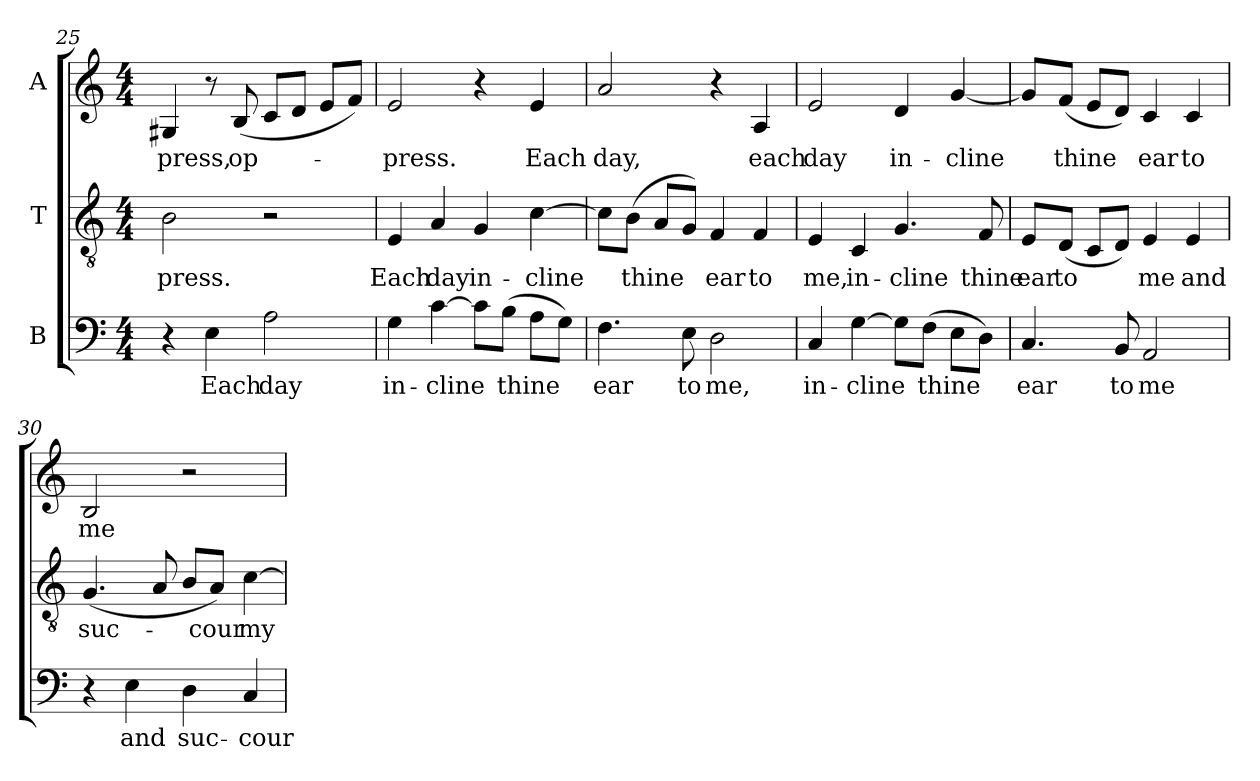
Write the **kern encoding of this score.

**kern	**text	**kern	**text	**kern	**text
*part3	*part3	*part2	*part2	*part1	*part1
*staff3	*staff3	*staff2	*staff2	*staff1	*staff1
*I"B	*	*I"T	*	*I"A	*
!!LO:LB:g=z
*clefF4	*	*clefGv2	*	*clefG2	*
*	*	*ITrd7c12	*	*	*
*k[]	*	*k[]	*	*k[]	*
*C:	*	*C:	*	*C:	*
*M4/4	*	*M4/4	*	*M4/4	*
=25	=25	=25	=25	=25	=25
!	!	!	!LO:LY:b:color=#000000	!	!
!	!	!	!	!	!LO:LY:b:color=#000000
4r	.	2BBi\	-press.	4G#Xi/	-press,
!	!LO:LY:b:color=#000000	!	!	!	!
4Ei\	Each	.	.	8r	.
!	!	!	!	!	!LO:LY:b:color=#000000
.	.	.	.	(8Bi/	op-
!	!LO:LY:b:color=#000000	!	!	!	!
2Ai\	day	2r	.	8ci/L	.
.	.	.	.	8di/J	.
.	.	.	.	8ei/L	.
.	.	.	.	8fi/J)	.
=26	=26	=26	=26	=26	=26
!	!LO:LY:b:color=#000000	!	!	!	!
!	!	!	!LO:LY:b:color=#000000	!	!
!	!	!	!	!	!LO:LY:b:color=#000000
4Gi\	in-	4EEi/	Each	2ei/	-press.
!	!LO:LY:b:color=#000000	!	!	!	!
!	!	!	!LO:LY:b:color=#000000	!	!
[4ci\	-cline	4AAi/	day	.	.
!	!	!	!LO:LY:b:color=#000000	!	!
8ci\L]	.	4GGi/	in-	4r	.
!	!LO:LY:b:color=#000000	!	!	!	!
(8Bi\J	thine	.	.	.	.
!	!	!	!LO:LY:b:color=#000000	!	!
!	!	!	!	!	!LO:LY:b:color=#000000
8Ai\L	.	[4Ci\	-cline	4ei/	Each
8Gi\J)	.	.	.	.	.
=27	=27	=27	=27	=27	=27
!	!LO:LY:b:color=#000000	!	!	!	!
!	!	!	!	!	!LO:LY:b:color=#000000
4.Fi\	ear	8Ci\L]	.	2ai/	day,
!	!	!	!LO:LY:b:color=#000000	!	!
.	.	(8BBi\J	thine	.	.
.	.	8AAi/L	.	.	.
!	!LO:LY:b:color=#000000	!	!	!	!
8Ei\	to	8GGi/J)	.	.	.
!	!LO:LY:b:color=#000000	!	!	!	!
!	!	!	!LO:LY:b:color=#000000	!	!
2Di\	me,	4FFi/	ear	4r	.
!	!	!	!LO:LY:b:color=#000000	!	!
!	!	!	!	!	!LO:LY:b:color=#000000
.	.	4FFi/	to	4Ai/	each
=28	=28	=28	=28	=28	=28
!	!LO:LY:b:color=#000000	!	!	!	!
!	!	!	!LO:LY:b:color=#000000	!	!
!	!	!	!	!	!LO:LY:b:color=#000000
4Ci/	in-	4EEi/	me,	2ei/	day
!	!LO:LY:b:color=#000000	!	!	!	!
!	!	!	!LO:LY:b:color=#000000	!	!
[4Gi\	-cline	4CCi/	in-	.	.
!	!	!	!LO:LY:b:color=#000000	!	!
!	!	!	!	!	!LO:LY:b:color=#000000
8Gi\L]	.	4.GGi/	-cline	4di/	in-
!	!LO:LY:b:color=#000000	!	!	!	!
(8Fi\J	thine	.	.	.	.
!	!	!	!	!	!LO:LY:b:color=#000000
8Ei\L	.	.	.	[4gi/	-cline
!	!	!	!LO:LY:b:color=#000000	!	!
8Di\J)	.	8FFi/	thine	.	.
!!LO:LB:g=z
=29	=29	=29	=29	=29	=29
!	!LO:LY:b:color=#000000	!	!	!	!
!	!	!	!LO:LY:b:color=#000000	!	!
4.Ci/	ear	8EEi/L	ear	8gi/L]	.
!	!	!	!LO:LY:b:color=#000000	!	!
!	!	!	!	!	!LO:LY:b:color=#000000
.	.	(8DDi/J	to	(8fi/J	thine
.	.	8CCi/L	.	8ei/L	.
!	!LO:LY:b:color=#000000	!	!	!	!
8BBi/	to	8DDi/J)	.	8di/J)	.
!	!LO:LY:b:color=#000000	!	!	!	!
!	!	!	!LO:LY:b:color=#000000	!	!
!	!	!	!	!	!LO:LY:b:color=#000000
2AAi/	me	4EEi/	me	4ci/	ear
!	!	!	!LO:LY:b:color=#000000	!	!
!	!	!	!	!	!LO:LY:b:color=#000000
.	.	4EEi/	and	4ci/	to
=30	=30	=30	=30	=30	=30
!	!	!	!LO:LY:b:color=#000000	!	!
!	!	!	!	!	!LO:LY:b:color=#000000
4r	.	(4.GGi/	suc-	2Bi/	me
!	!LO:LY:b:color=#000000	!	!	!	!
4Ei\	and	.	.	.	.
.	.	8AAi/	.	.	.
!	!LO:LY:b:color=#000000	!	!	!	!
4Di\	suc-	8BBi/L	.	2r	.
!	!	!	!LO:LY:b:color=#000000	!	!
.	.	8AAi/J)	-cour	.	.
!	!LO:LY:b:color=#000000	!	!	!	!
!	!	!	!LO:LY:b:color=#000000	!	!
4Ci/	-cour	[4Ci\	my	.	.
=	=	=	=	=	=
*-	*-	*-	*-	*-	*-
